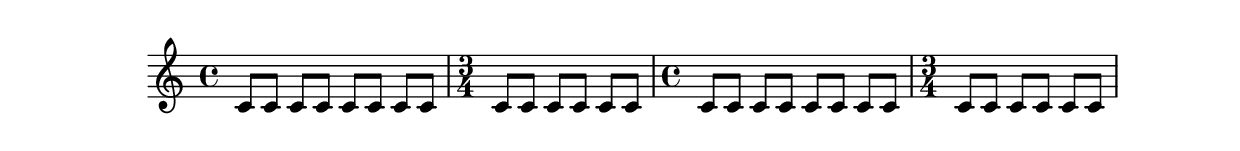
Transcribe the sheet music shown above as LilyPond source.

\version "2.13.33"

\header {
  texidoc = "
Multiple overrides to the default time signature settings can be
added.  In this example, all notes should be beamed at 1/4.
"
}

\relative c' {
  \overrideTimeSignatureSettings
      #'Score
      #'(4 . 4)  % time signature fraction
      #'(1 . 4)  % base moment fraction
      #'(1 1 1 1)    % beatStructure
      #'()       % beamExceptions
  \overrideTimeSignatureSettings
      #'Score
      #'(3 . 4)  % time signature fraction
      #'(1 . 4)  % base moment fraction
      #'(1 1 1)    % beatStructure
      #'()       % beamExceptions
  \time 4/4
  c8 c c c c c c c |
  \time 3/4
  c8 c c c c c |
  \time 4/4
  c8 c c c c c c c |
  \time 3/4
  c8 c c c c c |
}
